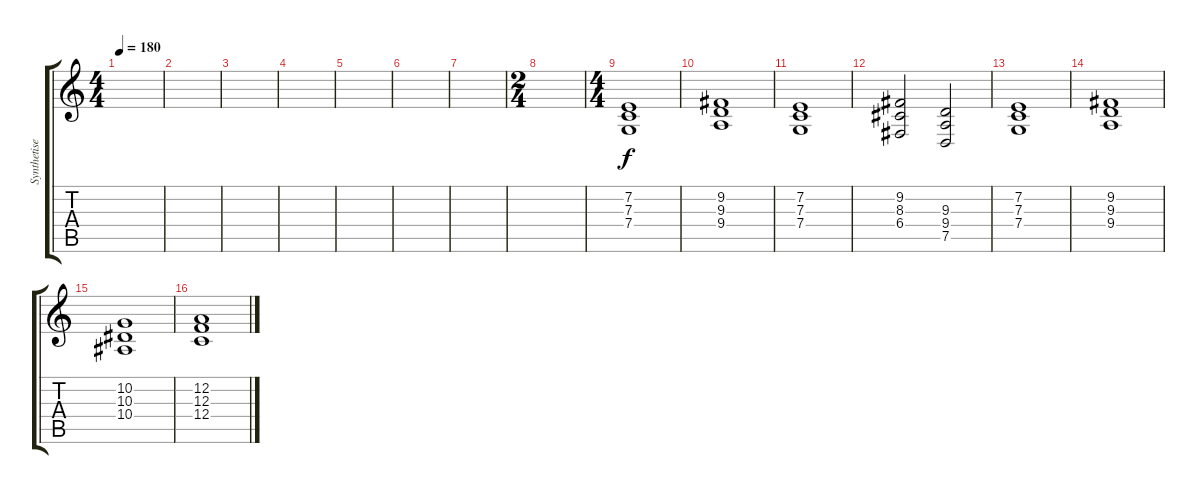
\track ("Synthetiser" "Synthetise") {instrument stringensemble1}
\staff {score tabs}
\tuning (D4 A3 F3 C3 G2 C2) {hide}
\ts (4 4)
\tempo 180
\clef g2
\ks c
|
|
|
|
|
|
|
\ts (2 4)
|
\ts (4 4)
(7.2 7.3 7.4).1 |
(9.2 9.3 9.4).1 |
(7.2 7.3 7.4).1 |
(9.2 8.3 6.4).2 (9.3 9.4 7.5).2 |
(7.2 7.3 7.4).1 |
(9.2 9.3 9.4).1 |
(10.2 10.3 10.4).1 |
(12.2 12.3 12.4).1
